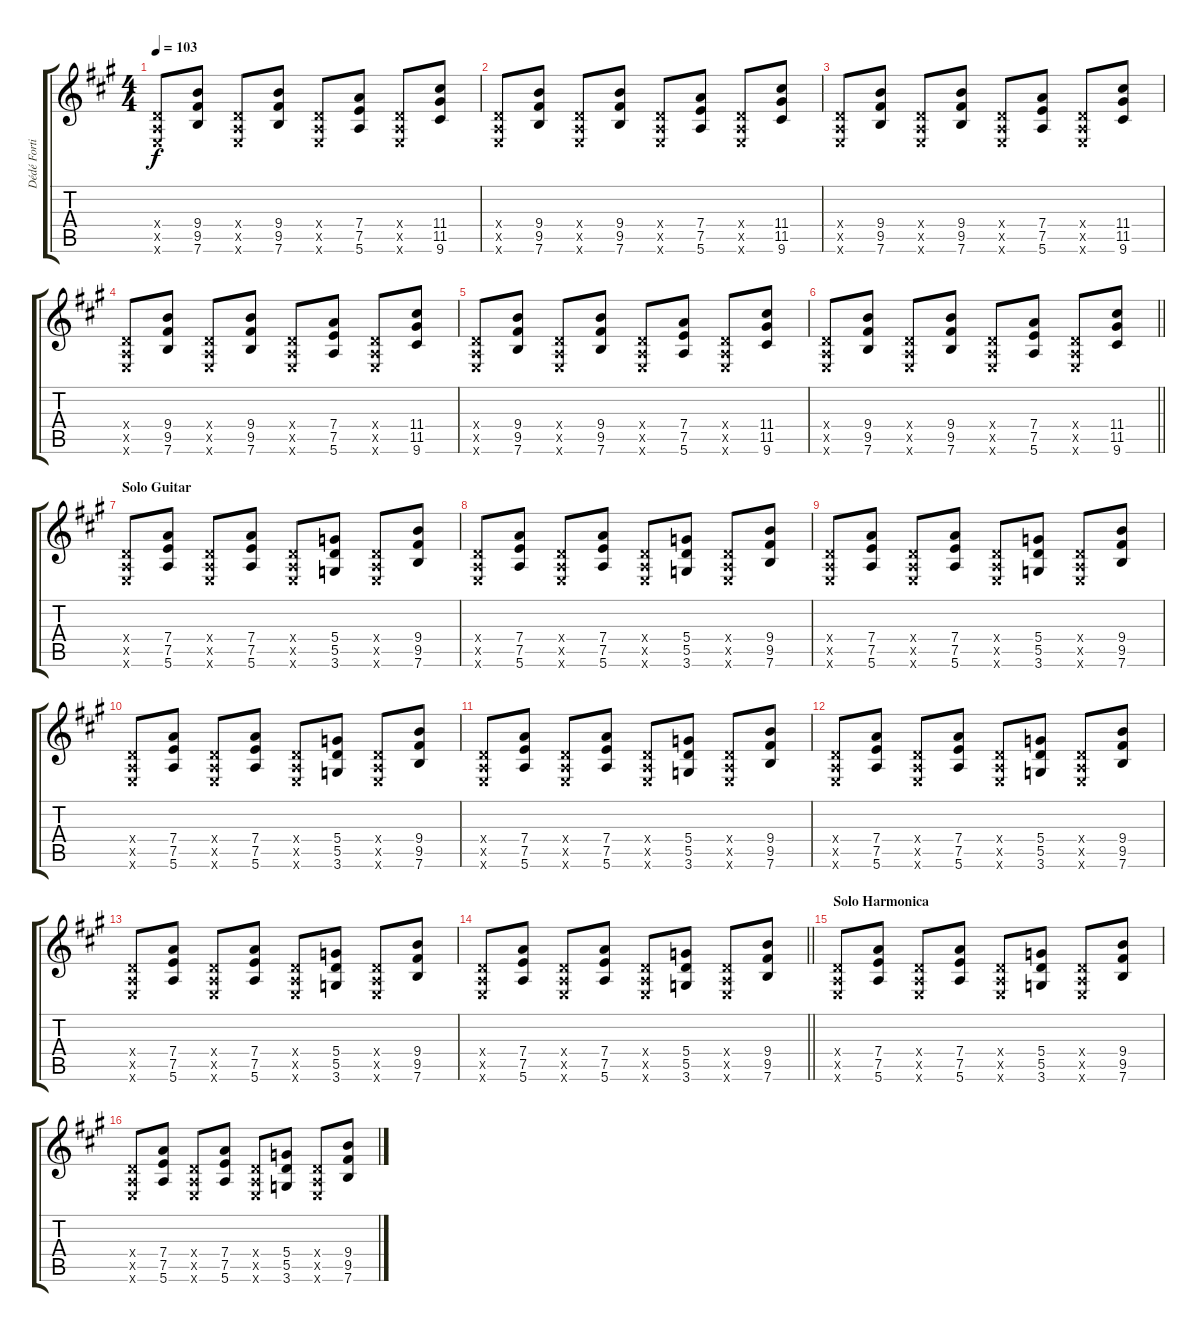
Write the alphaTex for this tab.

\track ("Dédé Fortin (guitar)" "Dédé Forti") {instrument acousticguitarsteel}
\staff {score tabs}
\tuning (E4 B3 G3 D3 A2 E2) {hide}
\ts (4 4)
\tempo 103
\clef g2
\ks a
(0.4{x} 0.5{x} 0.6{x}).8{dy f} (9.4 9.5 7.6).8 (0.4{x} 0.5{x} 0.6{x}).8 (9.4 9.5 7.6).8 (0.4{x} 0.5{x} 0.6{x}).8 (7.4 7.5 5.6).8 (0.4{x} 0.5{x} 0.6{x}).8 (11.4 11.5 9.6).8 |
(0.4{x} 0.5{x} 0.6{x}).8 (9.4 9.5 7.6).8 (0.4{x} 0.5{x} 0.6{x}).8 (9.4 9.5 7.6).8 (0.4{x} 0.5{x} 0.6{x}).8 (7.4 7.5 5.6).8 (0.4{x} 0.5{x} 0.6{x}).8 (11.4 11.5 9.6).8 |
(0.4{x} 0.5{x} 0.6{x}).8 (9.4 9.5 7.6).8 (0.4{x} 0.5{x} 0.6{x}).8 (9.4 9.5 7.6).8 (0.4{x} 0.5{x} 0.6{x}).8 (7.4 7.5 5.6).8 (0.4{x} 0.5{x} 0.6{x}).8 (11.4 11.5 9.6).8 |
(0.4{x} 0.5{x} 0.6{x}).8 (9.4 9.5 7.6).8 (0.4{x} 0.5{x} 0.6{x}).8 (9.4 9.5 7.6).8 (0.4{x} 0.5{x} 0.6{x}).8 (7.4 7.5 5.6).8 (0.4{x} 0.5{x} 0.6{x}).8 (11.4 11.5 9.6).8 |
(0.4{x} 0.5{x} 0.6{x}).8 (9.4 9.5 7.6).8 (0.4{x} 0.5{x} 0.6{x}).8 (9.4 9.5 7.6).8 (0.4{x} 0.5{x} 0.6{x}).8 (7.4 7.5 5.6).8 (0.4{x} 0.5{x} 0.6{x}).8 (11.4 11.5 9.6).8 |
\barLineRight lightlight
(0.4{x} 0.5{x} 0.6{x}).8 (9.4 9.5 7.6).8 (0.4{x} 0.5{x} 0.6{x}).8 (9.4 9.5 7.6).8 (0.4{x} 0.5{x} 0.6{x}).8 (7.4 7.5 5.6).8 (0.4{x} 0.5{x} 0.6{x}).8 (11.4 11.5 9.6).8 |
\section ("" "Solo Guitar")
(0.4{x} 0.5{x} 0.6{x}).8 (7.4 7.5 5.6).8 (0.4{x} 0.5{x} 0.6{x}).8 (7.4 7.5 5.6).8 (0.4{x} 0.5{x} 0.6{x}).8 (5.4 5.5 3.6).8 (0.4{x} 0.5{x} 0.6{x}).8 (9.4 9.5 7.6).8 |
(0.4{x} 0.5{x} 0.6{x}).8 (7.4 7.5 5.6).8 (0.4{x} 0.5{x} 0.6{x}).8 (7.4 7.5 5.6).8 (0.4{x} 0.5{x} 0.6{x}).8 (5.4 5.5 3.6).8 (0.4{x} 0.5{x} 0.6{x}).8 (9.4 9.5 7.6).8 |
(0.4{x} 0.5{x} 0.6{x}).8 (7.4 7.5 5.6).8 (0.4{x} 0.5{x} 0.6{x}).8 (7.4 7.5 5.6).8 (0.4{x} 0.5{x} 0.6{x}).8 (5.4 5.5 3.6).8 (0.4{x} 0.5{x} 0.6{x}).8 (9.4 9.5 7.6).8 |
(0.4{x} 0.5{x} 0.6{x}).8 (7.4 7.5 5.6).8 (0.4{x} 0.5{x} 0.6{x}).8 (7.4 7.5 5.6).8 (0.4{x} 0.5{x} 0.6{x}).8 (5.4 5.5 3.6).8 (0.4{x} 0.5{x} 0.6{x}).8 (9.4 9.5 7.6).8 |
(0.4{x} 0.5{x} 0.6{x}).8 (7.4 7.5 5.6).8 (0.4{x} 0.5{x} 0.6{x}).8 (7.4 7.5 5.6).8 (0.4{x} 0.5{x} 0.6{x}).8 (5.4 5.5 3.6).8 (0.4{x} 0.5{x} 0.6{x}).8 (9.4 9.5 7.6).8 |
(0.4{x} 0.5{x} 0.6{x}).8 (7.4 7.5 5.6).8 (0.4{x} 0.5{x} 0.6{x}).8 (7.4 7.5 5.6).8 (0.4{x} 0.5{x} 0.6{x}).8 (5.4 5.5 3.6).8 (0.4{x} 0.5{x} 0.6{x}).8 (9.4 9.5 7.6).8 |
(0.4{x} 0.5{x} 0.6{x}).8 (7.4 7.5 5.6).8 (0.4{x} 0.5{x} 0.6{x}).8 (7.4 7.5 5.6).8 (0.4{x} 0.5{x} 0.6{x}).8 (5.4 5.5 3.6).8 (0.4{x} 0.5{x} 0.6{x}).8 (9.4 9.5 7.6).8 |
\barLineRight lightlight
(0.4{x} 0.5{x} 0.6{x}).8 (7.4 7.5 5.6).8 (0.4{x} 0.5{x} 0.6{x}).8 (7.4 7.5 5.6).8 (0.4{x} 0.5{x} 0.6{x}).8 (5.4 5.5 3.6).8 (0.4{x} 0.5{x} 0.6{x}).8 (9.4 9.5 7.6).8 |
\section ("" "Solo Harmonica")
(0.4{x} 0.5{x} 0.6{x}).8 (7.4 7.5 5.6).8 (0.4{x} 0.5{x} 0.6{x}).8 (7.4 7.5 5.6).8 (0.4{x} 0.5{x} 0.6{x}).8 (5.4 5.5 3.6).8 (0.4{x} 0.5{x} 0.6{x}).8 (9.4 9.5 7.6).8 |
(0.4{x} 0.5{x} 0.6{x}).8 (7.4 7.5 5.6).8 (0.4{x} 0.5{x} 0.6{x}).8 (7.4 7.5 5.6).8 (0.4{x} 0.5{x} 0.6{x}).8 (5.4 5.5 3.6).8 (0.4{x} 0.5{x} 0.6{x}).8 (9.4 9.5 7.6).8
